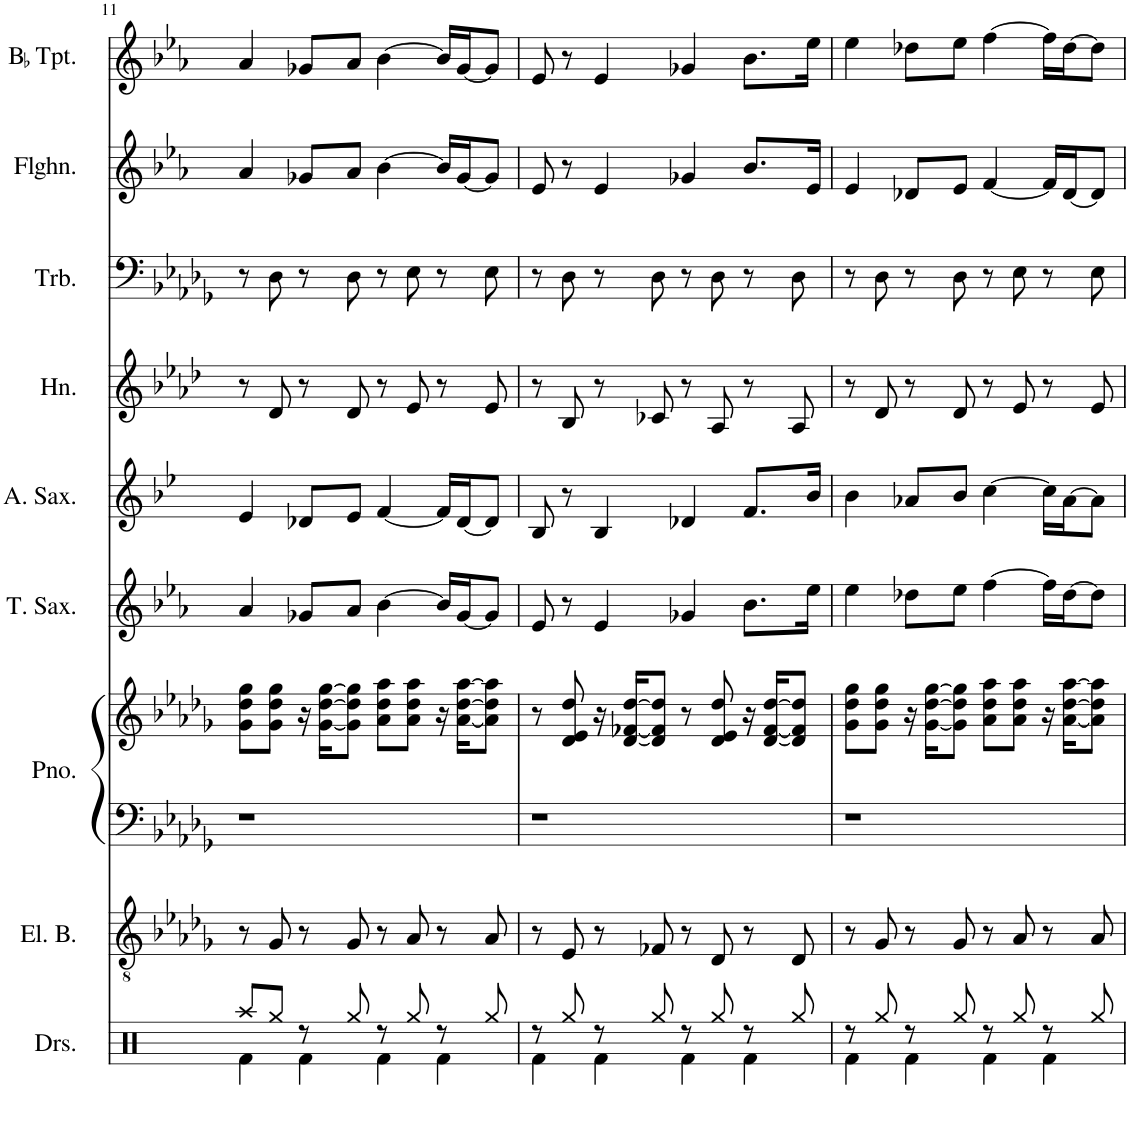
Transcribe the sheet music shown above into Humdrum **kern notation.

**kern	**kern	**kern	**kern	**kern	**kern	**kern	**kern	**kern	**kern
*part9	*part8	*part7	*part7	*part6	*part5	*part4	*part3	*part2	*part1
*staff10	*staff9	*staff8	*staff7	*staff6	*staff5	*staff4	*staff3	*staff2	*staff1
*I"Drumset	*I"Electric Bass	*I"Piano	*	*I"Tenor Saxophone	*I"Alto Saxophone	*I"Horn	*I"Trombone	*I"Flugelhorn	*I"BaccidentalFlat Trumpet
*I'Drs.	*I'El. B.	*I'Pno.	*	*I'T. Sax.	*I'A. Sax.	*I'Hn.	*I'Trb.	*I'Flghn.	*I'BaccidentalFlat Tpt.
!!LO:PB:g=z
*clefX	*clefGv2	*clefF4	*clefG2	*clefG2	*clefG2	*clefG2	*clefF4	*clefG2	*clefG2
*	*	*	*	*Trd8c14	*Trd5c9	*Trd4c7	*	*Trd1c2	*Trd1c2
*k[]	*k[b-e-a-d-g-]	*k[b-e-a-d-g-]	*k[b-e-a-d-g-]	*k[b-e-a-]	*k[b-e-]	*k[b-e-a-d-]	*k[b-e-a-d-g-]	*k[b-e-a-]	*k[b-e-a-]
=11	=11	=11	=11	=11	=11	=11	=11	=11	=11
*^	*	*	*	*	*	*	*	*	*
8Raa/L	4Rf\	8r	1r	8g-\ 8dd-\ 8gg-\L	4a-/	4e-/	8r	8r	4a-/	4a-/
8Rgg/J	.	8G-/	.	8g-\ 8dd-\ 8gg-\J	.	.	8d-/	8D-\	.	.
8r	4Rf\	8r	.	16r	8g-X/L	8d-X/L	8r	8r	8g-X/L	8g-X/L
.	.	.	.	[16g-\ [16dd-\ [16gg-\KL	.	.	.	.	.	.
8Rgg/	.	8G-/	.	8g-\] 8dd-\] 8gg-\]J	8a-/J	8e-/J	8d-/	8D-\	8a-/J	8a-/J
8r	4Rf\	8r	.	8a-\ 8dd-\ 8aa-\L	[4b-\	[4f/	8r	8r	[4b-\	[4b-\
8Rgg/	.	8A-/	.	8a-\ 8dd-\ 8aa-\J	.	.	8e-/	8E-\	.	.
8r	4Rf\	8r	.	16r	16b-/LL]	16f/LL]	8r	8r	16b-/LL]	16b-/LL]
.	.	.	.	[16a-\ [16dd-\ [16aa-\KL	[16g-/J	[16d-/J	.	.	[16g-/J	[16g-/J
8Rgg/	.	8A-/	.	8a-\] 8dd-\] 8aa-\]J	8g-/J]	8d-/J]	8e-/	8E-\	8g-/J]	8g-/J]
=12	=12	=12	=12	=12	=12	=12	=12	=12	=12	=12
8r	4Rf\	8r	1r	8r	8e-/	8B-/	8r	8r	8e-/	8e-/
8Rgg/	.	8E-/	.	8d-/ 8e-/ 8dd-/	8r	8r	8B-/	8D-\	8r	8r
8r	4Rf\	8r	.	16r	4e-/	4B-/	8r	8r	4e-/	4e-/
.	.	.	.	[16d-/ [16f-X/ [16dd-/KL	.	.	.	.	.	.
8Rgg/	.	8F-X/	.	8d-/] 8f-/] 8dd-/]J	.	.	8c-X/	8D-\	.	.
8r	4Rf\	8r	.	8r	4g-X/	4d-X/	8r	8r	4g-X/	4g-X/
8Rgg/	.	8D-/	.	8d-/ 8e-/ 8dd-/	.	.	8A-/	8D-\	.	.
8r	4Rf\	8r	.	16r	8.b-\L	8.f/L	8r	8r	8.b-/L	8.b-\L
.	.	.	.	[16d-/ [16f-/ [16dd-/KL	.	.	.	.	.	.
8Rgg/	.	8D-/	.	8d-/] 8f-/] 8dd-/]J	.	.	8A-/	8D-\	.	.
.	.	.	.	.	16ee-\Jk	16b-/Jk	.	.	16e-/Jk	16ee-\Jk
=13	=13	=13	=13	=13	=13	=13	=13	=13	=13	=13
8r	4Rf\	8r	1r	8g-\ 8dd-\ 8gg-\L	4ee-\	4b-\	8r	8r	4e-/	4ee-\
8Rgg/	.	8G-/	.	8g-\ 8dd-\ 8gg-\J	.	.	8d-/	8D-\	.	.
8r	4Rf\	8r	.	16r	8dd-X\L	8a-X/L	8r	8r	8d-X/L	8dd-X\L
.	.	.	.	[16g-\ [16dd-\ [16gg-\KL	.	.	.	.	.	.
8Rgg/	.	8G-/	.	8g-\] 8dd-\] 8gg-\]J	8ee-\J	8b-/J	8d-/	8D-\	8e-/J	8ee-\J
8r	4Rf\	8r	.	8a-\ 8dd-\ 8aa-\L	[4ff\	[4cc\	8r	8r	[4f/	[4ff\
8Rgg/	.	8A-/	.	8a-\ 8dd-\ 8aa-\J	.	.	8e-/	8E-\	.	.
8r	4Rf\	8r	.	16r	16ff\LL]	16cc\LL]	8r	8r	16f/LL]	16ff\LL]
.	.	.	.	[16a-\ [16dd-\ [16aa-\KL	[16dd-\J	[16a-\J	.	.	[16d-/J	[16dd-\J
8Rgg/	.	8A-/	.	8a-\] 8dd-\] 8aa-\]J	8dd-\J]	8a-\J]	8e-/	8E-\	8d-/J]	8dd-\J]
*v	*v	*	*	*	*	*	*	*	*	*
=	=	=	=	=	=	=	=	=	=
*-	*-	*-	*-	*-	*-	*-	*-	*-	*-
